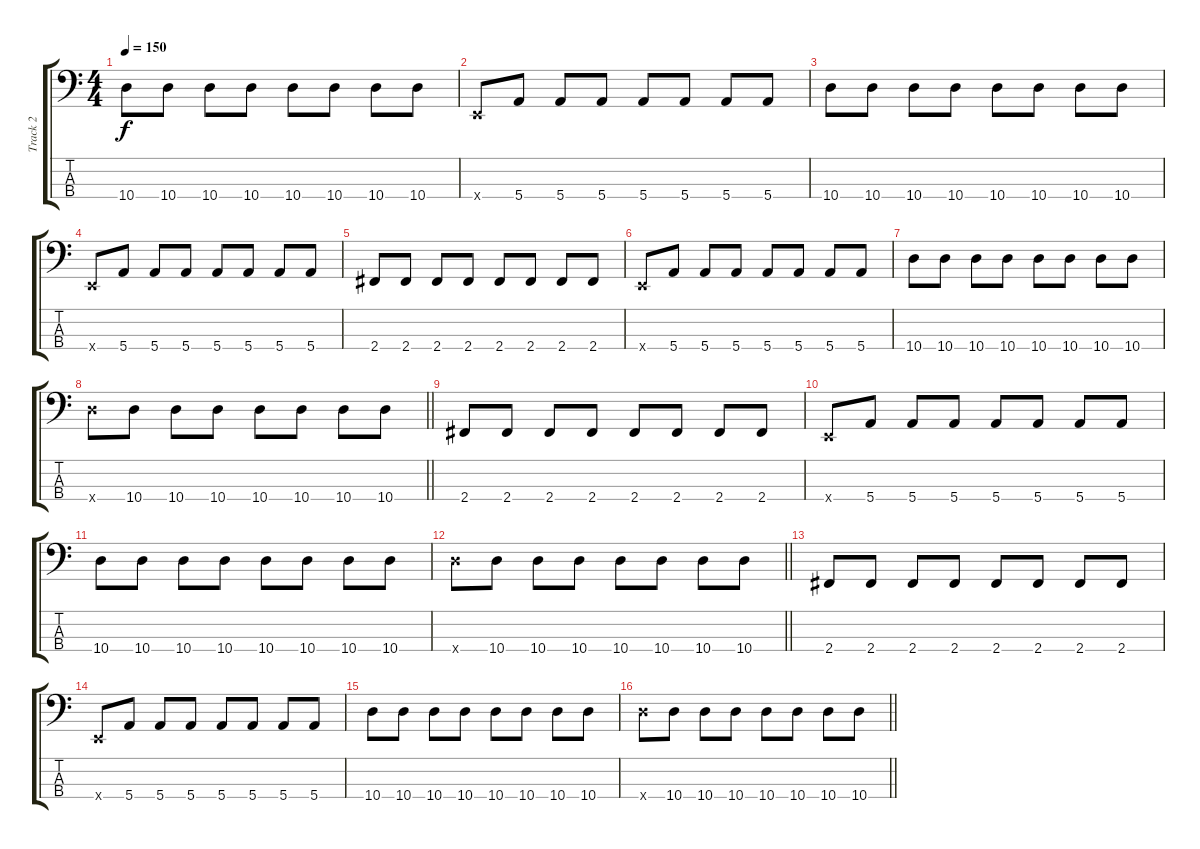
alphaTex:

\track ("Track 2" "Track 2") {instrument electricbassfinger}
\staff {score tabs}
\tuning (G2 D2 A1 E1) {hide}
\ts (4 4)
\tempo 150
\clef f4
\ks c
10.4.8{dy f} 10.4.8 10.4.8 10.4.8 10.4.8 10.4.8 10.4.8 10.4.8 |
0.4{x}.8 5.4.8 5.4.8 5.4.8 5.4.8 5.4.8 5.4.8 5.4.8 |
10.4.8 10.4.8 10.4.8 10.4.8 10.4.8 10.4.8 10.4.8 10.4.8 |
0.4{x}.8 5.4.8 5.4.8 5.4.8 5.4.8 5.4.8 5.4.8 5.4.8 |
2.4.8 2.4.8 2.4.8 2.4.8 2.4.8 2.4.8 2.4.8 2.4.8 |
0.4{x}.8 5.4.8 5.4.8 5.4.8 5.4.8 5.4.8 5.4.8 5.4.8 |
10.4.8 10.4.8 10.4.8 10.4.8 10.4.8 10.4.8 10.4.8 10.4.8 |
\barLineRight lightlight
10.4{x}.8 10.4.8 10.4.8 10.4.8 10.4.8 10.4.8 10.4.8 10.4.8 |
2.4.8 2.4.8 2.4.8 2.4.8 2.4.8 2.4.8 2.4.8 2.4.8 |
0.4{x}.8 5.4.8 5.4.8 5.4.8 5.4.8 5.4.8 5.4.8 5.4.8 |
10.4.8 10.4.8 10.4.8 10.4.8 10.4.8 10.4.8 10.4.8 10.4.8 |
\barLineRight lightlight
10.4{x}.8 10.4.8 10.4.8 10.4.8 10.4.8 10.4.8 10.4.8 10.4.8 |
2.4.8 2.4.8 2.4.8 2.4.8 2.4.8 2.4.8 2.4.8 2.4.8 |
0.4{x}.8 5.4.8 5.4.8 5.4.8 5.4.8 5.4.8 5.4.8 5.4.8 |
10.4.8 10.4.8 10.4.8 10.4.8 10.4.8 10.4.8 10.4.8 10.4.8 |
\barLineRight lightlight
10.4{x}.8 10.4.8 10.4.8 10.4.8 10.4.8 10.4.8 10.4.8 10.4.8
